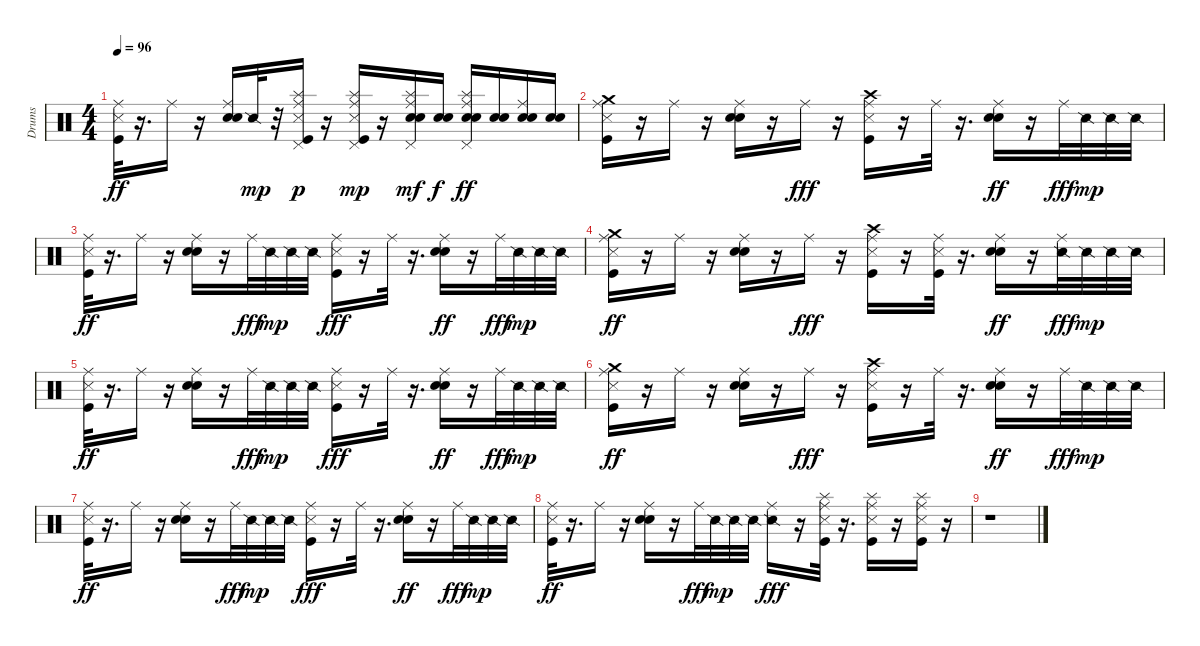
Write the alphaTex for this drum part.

\track ("Drums" "Drums") {instrument percussion}
\staff {score}
\articulation defaults
\ts (4 4)
\tempo 96
\clef neutral
\ks c
("Ride (middle)" "Metronome (hit)" "Kick (hit)").32{dy ff} r.16{d} "Ride (middle)".16 r.16 ("Ride (middle)" "Electric Snare (hit)" "Metronome (bell)").16 "Snare (side stick) 2".32{dy mp} r.32 ("Ride (middle)" "Splash (hit)" "Metronome (hit)" "Kick (hit)" "Pedal Hi-Hat (hit)").16{dy p} r.16 ("Ride (middle)" "Splash (hit)" "Metronome (hit)" "Kick (hit)" "Pedal Hi-Hat (hit)").16{dy mp} r.16 ("Ride (middle)" "Splash (hit)" "Electric Snare (hit)" "Metronome (bell)" "Pedal Hi-Hat (hit)").16{dy mf} ("Electric Snare (hit)" "Metronome (bell)").16{dy f} ("Ride (middle)" "Splash (hit)" "Electric Snare (hit)" "Metronome (bell)" "Pedal Hi-Hat (hit)").16{dy ff} ("Electric Snare (hit)" "Metronome (bell)").16 ("Ride (middle)" "Electric Snare (hit)" "Metronome (bell)").16 ("Electric Snare (hit)" "Metronome (bell)").16 |
("Ride (middle)" "Crash medium (hit)" "Metronome (hit)" "Kick (hit)").16 r.16 "Ride (middle)".16 r.16 ("Ride (middle)" "Electric Snare (hit)" "Metronome (bell)").16 r.16 "Ride (middle)".16{dy fff} r.16 ("Ride (middle)" "Crash high (hit)" "Metronome (hit)" "Kick (hit)").16 r.16 "Ride (middle)".32 r.16{d} ("Ride (middle)" "Electric Snare (hit)" "Metronome (bell)").16{dy ff} r.16 "Ride (middle)".32{dy fff} "Snare (side stick) 2".32{dy mp} "Snare (side stick) 2".32 "Snare (side stick) 2".32 |
("Ride (middle)" "Metronome (hit)" "Kick (hit)").32{dy ff} r.16{d} "Ride (middle)".16 r.16 ("Ride (middle)" "Electric Snare (hit)" "Metronome (bell)").16 r.16 "Ride (middle)".32{dy fff} "Snare (side stick) 2".32{dy mp} "Snare (side stick) 2".32 "Snare (side stick) 2".32 ("Ride (middle)" "Metronome (hit)" "Kick (hit)").16{dy fff} r.16 "Ride (middle)".32 r.16{d} ("Ride (middle)" "Electric Snare (hit)" "Metronome (bell)").16{dy ff} r.16 "Ride (middle)".32{dy fff} "Snare (side stick) 2".32{dy mp} "Snare (side stick) 2".32 "Snare (side stick) 2".32 |
("Ride (middle)" "Crash medium (hit)" "Metronome (hit)" "Kick (hit)").16{dy ff} r.16 "Ride (middle)".16 r.16 ("Ride (middle)" "Electric Snare (hit)" "Metronome (bell)").16 r.16 "Ride (middle)".16{dy fff} r.16 ("Ride (middle)" "Crash high (hit)" "Metronome (hit)" "Kick (hit)").16 r.16 ("Ride (middle)" "Metronome (hit)" "Kick (hit)").32 r.16{d} ("Ride (middle)" "Electric Snare (hit)" "Metronome (bell)").16{dy ff} r.16 ("Snare (side stick) 2" "Ride (middle)").32{dy fff} "Snare (side stick) 2".32{dy mp} "Snare (side stick) 2".32 "Snare (side stick) 2".32 |
("Ride (middle)" "Metronome (hit)" "Kick (hit)").32{dy ff} r.16{d} "Ride (middle)".16 r.16 ("Ride (middle)" "Electric Snare (hit)" "Metronome (bell)").16 r.16 "Ride (middle)".32{dy fff} "Snare (side stick) 2".32{dy mp} "Snare (side stick) 2".32 "Snare (side stick) 2".32 ("Ride (middle)" "Metronome (hit)" "Kick (hit)").16{dy fff} r.16 "Ride (middle)".32 r.16{d} ("Ride (middle)" "Electric Snare (hit)" "Metronome (bell)").16{dy ff} r.16 "Ride (middle)".32{dy fff} "Snare (side stick) 2".32{dy mp} "Snare (side stick) 2".32 "Snare (side stick) 2".32 |
("Ride (middle)" "Crash medium (hit)" "Metronome (hit)" "Kick (hit)").16{dy ff} r.16 "Ride (middle)".16 r.16 ("Ride (middle)" "Electric Snare (hit)" "Metronome (bell)").16 r.16 "Ride (middle)".16{dy fff} r.16 ("Ride (middle)" "Crash high (hit)" "Metronome (hit)" "Kick (hit)").16 r.16 "Ride (middle)".32 r.16{d} ("Ride (middle)" "Electric Snare (hit)" "Metronome (bell)").16{dy ff} r.16 "Ride (middle)".32{dy fff} "Snare (side stick) 2".32{dy mp} "Snare (side stick) 2".32 "Snare (side stick) 2".32 |
("Ride (middle)" "Metronome (hit)" "Kick (hit)").32{dy ff} r.16{d} "Ride (middle)".16 r.16 ("Ride (middle)" "Electric Snare (hit)" "Metronome (bell)").16 r.16 "Ride (middle)".32{dy fff} "Snare (side stick) 2".32{dy mp} "Snare (side stick) 2".32 "Snare (side stick) 2".32 ("Ride (middle)" "Metronome (hit)" "Kick (hit)").16{dy fff} r.16 "Ride (middle)".32 r.16{d} ("Ride (middle)" "Electric Snare (hit)" "Metronome (bell)").16{dy ff} r.16 "Ride (middle)".32{dy fff} "Snare (side stick) 2".32{dy mp} "Snare (side stick) 2".32 "Snare (side stick) 2".32 |
("Ride (middle)" "Metronome (hit)" "Kick (hit)").32{dy ff} r.16{d} "Ride (middle)".16 r.16 ("Ride (middle)" "Electric Snare (hit)" "Metronome (bell)").16 r.16 "Ride (middle)".32{dy fff} "Snare (side stick) 2".32{dy mp} "Snare (side stick) 2".32 "Snare (side stick) 2".32 ("Snare (side stick) 2" "Ride (middle)").16{dy fff} r.16 ("Splash (hit)" "Ride (middle)" "Metronome (hit)" "Kick (hit)").32 r.16{d} ("Splash (hit)" "Ride (middle)" "Metronome (hit)" "Kick (hit)").16 r.16 ("Splash (hit)" "Ride (middle)" "Metronome (hit)" "Kick (hit)").16 r.16 |
r.1
